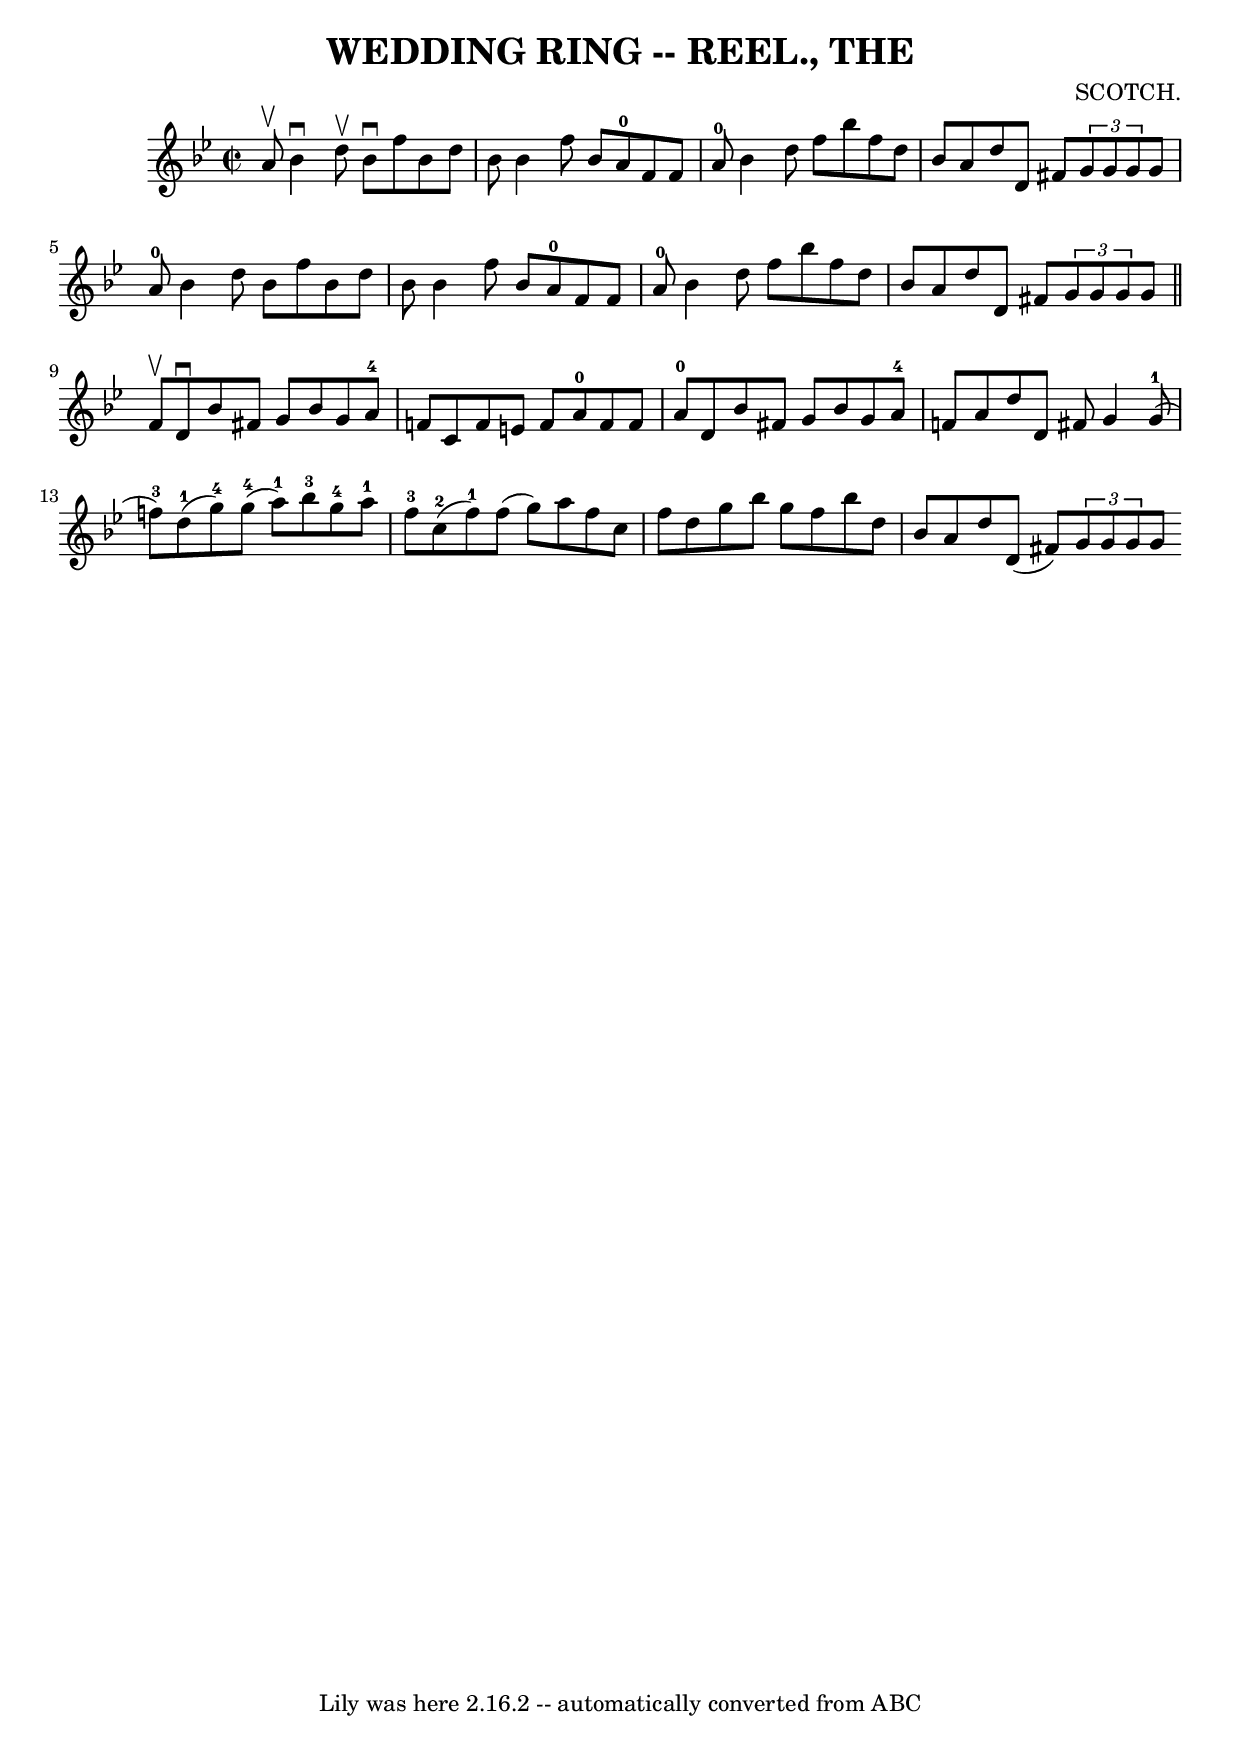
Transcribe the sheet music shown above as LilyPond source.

\version "2.16.2"
\include "Mammoth.ily"
\header {
  %% book = "Coles"
  composer = "SCOTCH."
  crossRefNumber = "2"
  footnotes = ""
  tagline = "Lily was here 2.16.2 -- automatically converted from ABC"
  title = "WEDDING RING -- REEL., THE"

}
voicedefault =  {


  \override Staff.TimeSignature #'style = #'C
  \time 2/2    \key bes \major a'8^\upbow  |
  bes'4^\downbow d''8^\upbow bes'8^\downbow f''8 bes'8 d''8 bes'8  |
  bes'4       f''8 bes'8 a'8-0 f'8 f'8 a'8-0  |
  bes'4 d''8      f''8 bes''8 f''8 d''8 bes'8   |
  a'8 d''8 d'8    
  fis'8    \times 2/3 { g'8 g'8 g'8   		      } g'8 a'8-0  |
     bes'4 d''8 bes'8 f''8 bes'8 d''8 bes'8   |
  bes'4       f''8 bes'8 a'8-0 f'8 f'8 a'8-0  |
  bes'4 d''8      f''8 bes''8 f''8 d''8 bes'8   |
  a'8 d''8 d'8    
  fis'8    \times 2/3 { g'8 g'8 g'8   		      } g'8  \bar "||" f'8^\upbow   |
  d'8^\downbow bes'8 fis'8 g'8 bes'8 g'8 a'8-4      f'!8   |
  c'8 f'8 e'8 f'8 a'8-0 f'8 f'8 a'8-0 |
  d'8 bes'8 fis'8 g'8 bes'8 g'8 a'8-4 f'!8  |
  a'8 d''8 d'8 fis'8 g'4 g'8-1(f''!8-3)  |
  d''8-1(g''8-4) g''8-4(a''8-1)        bes''8-3 g''8-4 a''8-1 f''8-3  |
  c''8-2(f''8-1) f''8 (g''8) a''8 f''8 c''8 f''8  |
  d''8       g''8 bes''8 g''8 f''8 bes''8 d''8 bes'8   |
  a'8    
  d''8 d'8 (fis'8)   \times 2/3 { g'8 g'8 g'8  
				} g'8     \bar "| |"   

}

\score{
  <<

    \context Staff="default"
    {
      \voicedefault 
      
    }

  >>
  \layout {
    
  }
  \midi {
  }

}
